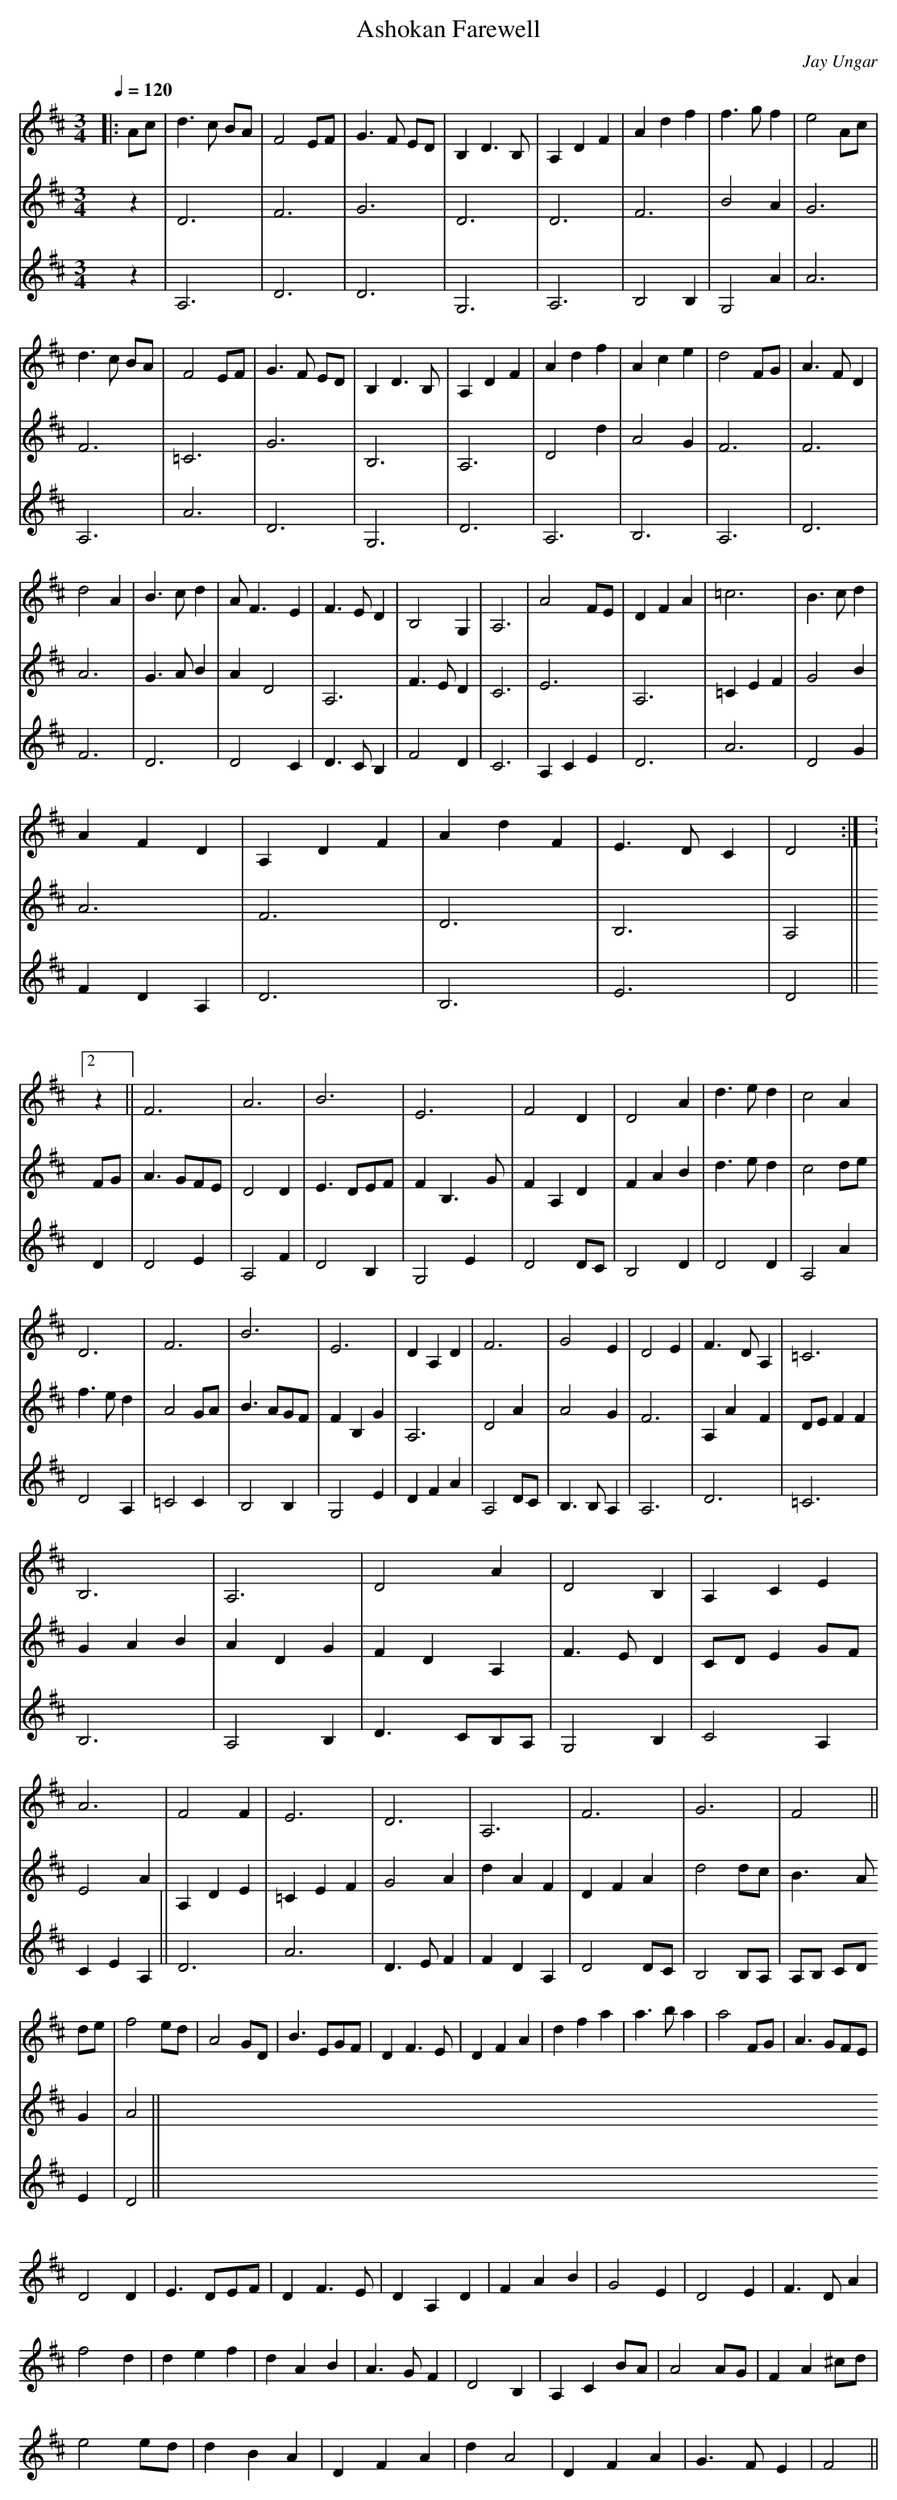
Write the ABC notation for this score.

X:1
T: Ashokan Farewell
M:3/4
C: Jay Ungar
Q:1/4=120
K:D
V:1
|:Ac|d3 c BA|F4 EF|G3 F ED|B,2 D3 B,|A,2 D2 F2|A2 d2 f2|f3 g f2|e4 Ac|
d3 c BA|F4 EF|G3 F ED|B,2 D3 B,|A,2 D2 F2|A2 d2 f2|A2 c2 e2|d4 FG|A3 F D2|
d4 A2|B3 c d2|A F3 E2|F3 E D2|B,4 G,2|A,6|A4 FE|D2 F2 A2|=c6|B3 c d2|
A2 F2 D2|A,2 D2 F2|A2 d2 F2|E3 D C2|D4:|V:2
z2||F6|A6|B6|E6|F4D2|D4A2|d3ed2|c4A2|
D6|F6|B6|E6|D2A,2D2|F6|G4E2|D4E2|F3DA,2|=C6|
B,6|A,6|D4A2|D4B,2|A,2C2E2|A6|F4F2|E6|D6|A,6|F6|G6|F4||
de|f4ed|A4 GD|B3 EGF|D2F3E|D2F2A2|d2f2a2|a3ba2|a4FG|A3 GFE|
D4D2|E3DEF|D2F3E|D2A,2D2|F2A2B2|G4E2|D4E2|F3DA2|
f4d2|d2e2f2|d2A2B2|A3GF2|D4B,2|A,2C2BA|A4AG|F2A2^cd|
e4ed|d2B2A2|D2F2A2|d2A4|D2F2A2|G3FE2|F4||
V:3
z2|D6|F6|G6|D6|D6|F6|B4A2|G6|F6|=C6|G6|B,6|A,6|D4d2|A4G2|F6|F6|A6|
G3AB2|A2D4|A,6|F3ED2|C6|E6|A,6|=C2E2F2|G4B2|A6|F6|D6|B,6|A,4||
FG|A3 GFE|D4D2|E3 DEF|F2B,3G|F2A,2D2|F2A2B2|d3ed2|c4de|f3ed2|A4GA|B3AGF|F2B,2G2|A,6|
D4A2|A4G2|F6|A,2A2F2|DEF2F2|G2A2B2|A2D2G2|F2D2A,2|F3ED2|CDE2GF|E4A2|A,2D2E2|=C2E2F2|
G4A2|d2A2F2|D2F2A2|d4dc|B3AG2|A4||
V:4
z2|A,6|D6|D6|G,6|A,6|B,4B,2|G,4A2|A6|A,6|A6|D6|G,6|D6|A,6|B,6|A,6|D6|
F6|D6|D4C2|D3CB,2|F4D2|C6|A,2C2E2|D6|A6|D4G2|F2D2A,2|D6|B,6|E6|D4||
D2|D4E2|A,4F2|D4B,2|G,4E2|D4DC|B,4D2|D4D2|A,4A2|D4A,2|=C4C2|B,4B,2|
G,4E2| D2F2A2|A,4DC|B,3B,A,2|A,6|D6|=C6|B,6|A,4B,2|D3CB,A,|G,4B,2|
C4A,2|C2E2A,2||D6|A6|D3EF2|F2D2A,2|D4DC|B,4B,A,|A,B, CD E2|D4||
